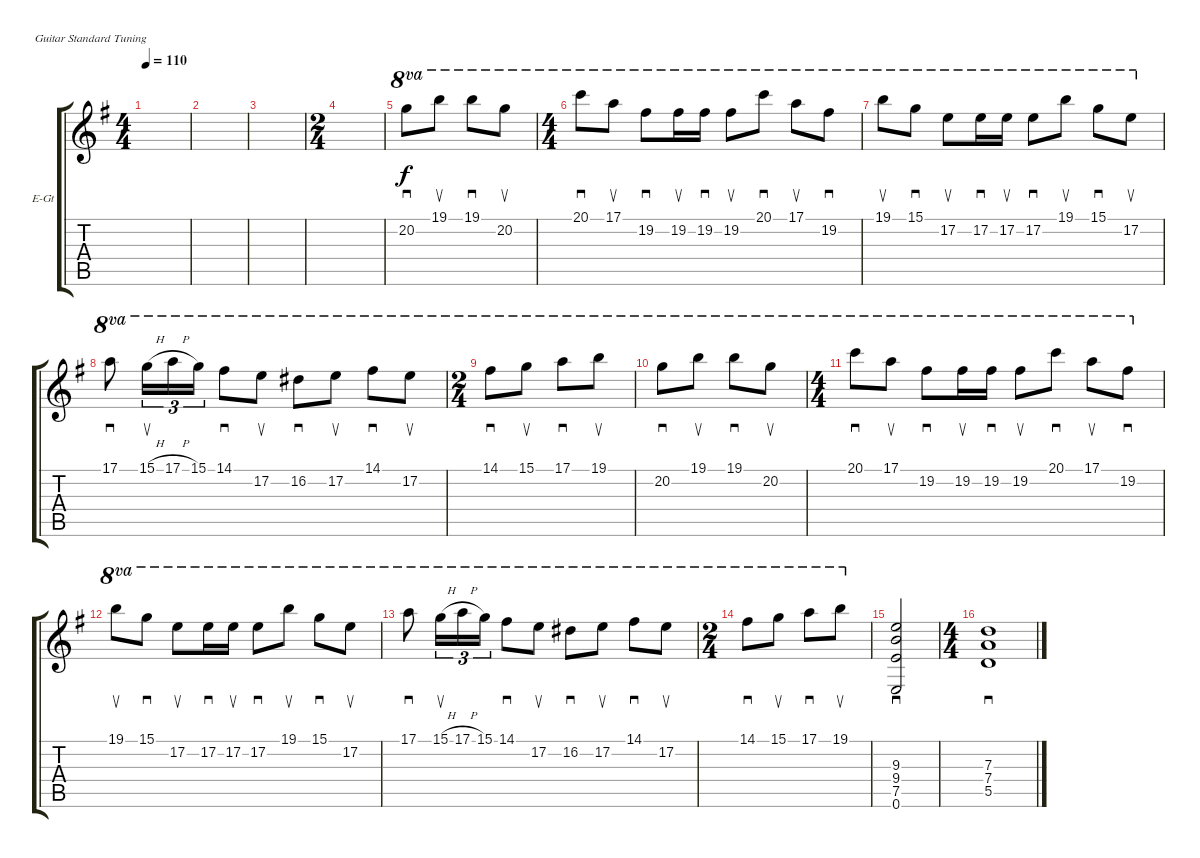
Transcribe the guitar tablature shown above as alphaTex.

\defaultSystemsLayout 4
\bracketExtendMode groupsimilarinstruments
\firstSystemTrackNameOrientation horizontal
\otherSystemsTrackNameOrientation horizontal
\chordDiagramsInScore
\track ("Kirk H." "E-Gt") {instrument overdrivenguitar}
\staff {score tabs}
\tuning (E4 B3 G3 D3 A2 E2)
\ts (4 4)
\scale
0.471098
\tempo 110
\accidentals auto
\clef g2
\ottava regular
\simile none
\scale
0.487395
\ks g
|
\scale
0.148959
\scale
0.256303 |
\scale
0.177128
\scale
0.256303 |
\ts (2 4)
|
\scale
0.131401 20.2.8{sd ot 8va} 19.1.8{su ot 8va} 19.1.8{sd ot 8va} 20.2.8{su ot 8va} |
\ts (4 4)
\scale
0.317009 20.1.8{sd ot 8va} 17.1.8{su ot 8va} 19.2.8{sd ot 8va} 19.2.16{su ot 8va} 19.2.16{sd ot 8va} 19.2.8{su ot 8va} 20.1.8{sd ot 8va} 17.1.8{su ot 8va} 19.2.8{sd ot 8va} |
\scale
0.174242 19.1.8{su ot 8va} 15.1.8{sd ot 8va} 17.2.8{su ot 8va} 17.2.16{sd ot 8va} 17.2.16{su ot 8va} 17.2.8{sd ot 8va} 19.1.8{su ot 8va} 15.1.8{sd ot 8va} 17.2.8{su ot 8va} |
\scale
0.379419 17.1.8{sd ot 8va} 15.1{h}.16{su tu (3 2) ot 8va} 17.1{h}.16{tu (3 2) ot 8va} 15.1.16{tu (3 2) ot 8va} 14.1.8{sd ot 8va} 17.2.8{su ot 8va} 16.2.8{sd ot 8va} 17.2.8{su ot 8va} 14.1.8{sd ot 8va} 17.2.8{su ot 8va} |
\ts (2 4)
\scale
0.237766 14.1.8{sd ot 8va} 15.1.8{su ot 8va} 17.1.8{sd ot 8va} 19.1.8{su ot 8va} |
\scale
0.145904 20.2.8{sd ot 8va} 19.1.8{su ot 8va} 19.1.8{sd ot 8va} 20.2.8{su ot 8va} |
\ts (4 4)
\scale
0.351736 20.1.8{sd ot 8va} 17.1.8{su ot 8va} 19.2.8{sd ot 8va} 19.2.16{su ot 8va} 19.2.16{sd ot 8va} 19.2.8{su ot 8va} 20.1.8{sd ot 8va} 17.1.8{su ot 8va} 19.2.8{sd ot 8va} |
\scale
0.265691 19.1.8{su ot 8va} 15.1.8{sd ot 8va} 17.2.8{su ot 8va} 17.2.16{sd ot 8va} 17.2.16{su ot 8va} 17.2.8{sd ot 8va} 19.1.8{su ot 8va} 15.1.8{sd ot 8va} 17.2.8{su ot 8va} |
\scale
0.534982 17.1.8{sd ot 8va} 15.1{h}.16{su tu (3 2) ot 8va} 17.1{h}.16{tu (3 2) ot 8va} 15.1.16{tu (3 2) ot 8va} 14.1.8{sd ot 8va} 17.2.8{su ot 8va} 16.2.8{sd ot 8va} 17.2.8{su ot 8va} 14.1.8{sd ot 8va} 17.2.8{su ot 8va} |
\ts (2 4)
\scale
0.212236 14.1.8{sd ot 8va} 15.1.8{su ot 8va} 17.1.8{sd ot 8va} 19.1.8{su ot 8va} |
\scale
0.139052 (0.6 7.5 9.4 9.3).2{sd dy f} |
\ts (4 4)
(5.5 7.4 7.3).1{sd}
